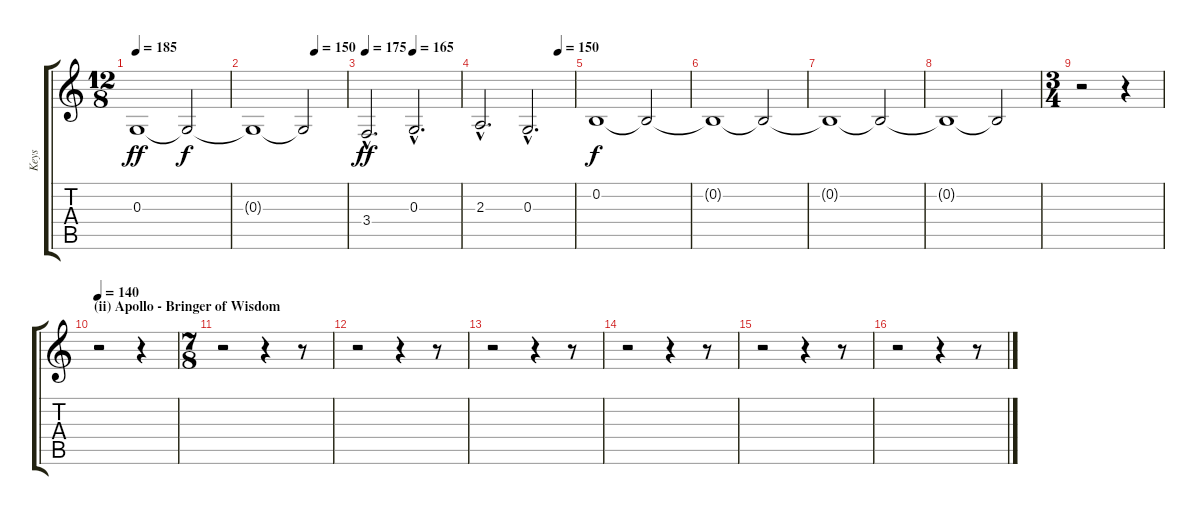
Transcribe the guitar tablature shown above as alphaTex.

\track ("Keys" "Keys") {instrument pad4choir}
\staff {score tabs}
\tuning (E4 B3 G3 D3 A2 E2) {hide}
\ts (12 8)
\tempo 185
\clef g2
\ks c
0.3.1{dy ff balance 1} 0.3{t}.2{dy f} |
\tempo (150 0.6666666666666666)
0.3{t}.1 0.3{t}.2 |
\tempo 175
\tempo (165 0.5)
3.4{hac}.2{d dy ff} 0.3{hac}.2{d} |
\tempo (150 0.8333333333333334)
2.3{hac}.2{d} 0.3{hac}.2{d} |
0.2.1{dy f} 0.2{t}.2 |
0.2{t}.1 0.2{t}.2 |
0.2{t}.1 0.2{t}.2 |
0.2{t}.1 0.2{t}.2 |
\ts (3 4)
r.2 r.4 |
\section ("" "(ii) Apollo - Bringer of Wisdom")
\tempo 140
r.2 r.4 |
\ts (7 8)
r.2 r.4 r.8 |
r.2 r.4 r.8 |
r.2 r.4 r.8 |
r.2 r.4 r.8 |
r.2 r.4 r.8 |
r.2 r.4 r.8
